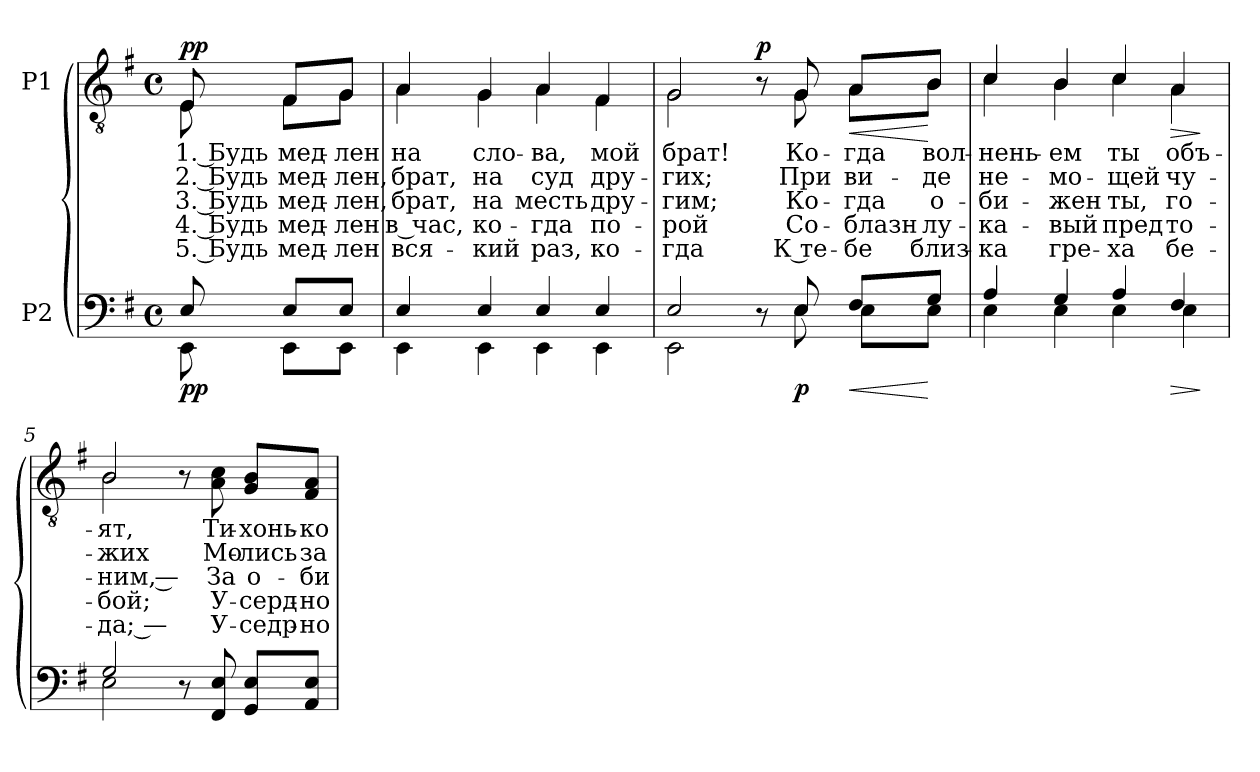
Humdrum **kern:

**kern	**dynam	**kern	**text	**text	**text	**text	**text	**dynam
*part2	*part2	*part1	*part1	*part1	*part1	*part1	*part1	*part1
*staff2	*staff2	*staff1	*staff1	*staff1	*staff1	*staff1	*staff1	*staff1
*I"P2	*	*I"P1	*	*	*	*	*	*
!!LO:PB:g=z
*clefF4	*	*clefGv2	*	*	*	*	*	*
*	*	*ITrd7c12	*	*	*	*	*	*
*k[f#]	*	*k[f#]	*	*	*	*	*	*
*G:	*	*G:	*	*	*	*	*	*
*M4/4	*	*M4/4	*	*	*	*	*	*
*met(c)	*	*met(c)	*	*	*	*	*	*
*MM80	*	*MM80	*	*	*	*	*	*
=1	=1	=1	=1	=1	=1	=1	=1	=1
*^	*	*	*	*	*	*	*	*
!	!	!	!LO:TX:a:B:t=Andante	!	!	!	!	!	!
!	!	!	!	!LO:LY:b:color=#000000	!LO:LY:b:color=#000000	!LO:LY:b:color=#000000	!LO:LY:b:color=#000000	!LO:LY:b:color=#000000	!
*	*	*	*^	*	*	*	*	*	*
8Ei/	8EEi\	pp	8EEi/	8EEi\	1. Будь	2. Будь	3. Будь	4. Будь	5. Будь	pp
!	!	!	!	!	!LO:LY:b:color=#000000	!LO:LY:b:color=#000000	!LO:LY:b:color=#000000	!LO:LY:b:color=#000000	!LO:LY:b:color=#000000	!
8Ei/L	8EEi\L	.	8FF#i/L	8FF#i\L	мед-	мед-	мед-	мед-	мед-	.
!	!	!	!	!	!LO:LY:b:color=#000000	!LO:LY:b:color=#000000	!LO:LY:b:color=#000000	!LO:LY:b:color=#000000	!LO:LY:b:color=#000000	!
8Ei/J	8EEi\J	.	8GGi/J	8GGi\J	-лен	-лен,	-лен,	-лен	-лен	.
=2	=2	=2	=2	=2	=2	=2	=2	=2	=2	=2
!	!	!	!	!	!LO:LY:b:color=#000000	!LO:LY:b:color=#000000	!LO:LY:b:color=#000000	!LO:LY:b:color=#000000	!LO:LY:b:color=#000000	!
4Ei/	4EEi\	.	4AAi/	4AAi\	на	брат,	брат,	в час,	вся-	.
!	!	!	!	!	!LO:LY:b:color=#000000	!LO:LY:b:color=#000000	!LO:LY:b:color=#000000	!LO:LY:b:color=#000000	!LO:LY:b:color=#000000	!
4Ei/	4EEi\	.	4GGi/	4GGi\	сло-	на	на	ко-	-кий	.
!	!	!	!	!	!LO:LY:b:color=#000000	!LO:LY:b:color=#000000	!LO:LY:b:color=#000000	!LO:LY:b:color=#000000	!LO:LY:b:color=#000000	!
4Ei/	4EEi\	.	4AAi/	4AAi\	-ва,	суд	месть	-гда	раз,	.
!	!	!	!	!	!LO:LY:b:color=#000000	!LO:LY:b:color=#000000	!LO:LY:b:color=#000000	!LO:LY:b:color=#000000	!LO:LY:b:color=#000000	!
4Ei/	4EEi\	.	4FF#i/	4FF#i\	мой	дру-	дру-	по-	ко-	.
=3	=3	=3	=3	=3	=3	=3	=3	=3	=3	=3
!	!	!	!	!	!LO:LY:b:color=#000000	!LO:LY:b:color=#000000	!LO:LY:b:color=#000000	!LO:LY:b:color=#000000	!LO:LY:b:color=#000000	!
2Ei/	2EEi\	.	2GGi/	2GGi\	брат!	-гих;	-гим;	-рой	-гда	.
8r	8ryy	.	8r	8ryy	.	.	.	.	.	p
!	!	!	!	!	!LO:LY:b:color=#000000	!LO:LY:b:color=#000000	!LO:LY:b:color=#000000	!LO:LY:b:color=#000000	!LO:LY:b:color=#000000	!
8Ei/	8Ei\	p	8GGi/	8GGi\	Ко-	При	Ко-	Со-	К те-	.
!	!	!LO:HP:b	!	!	!	!	!	!	!	!
!	!	!	!	!	!LO:LY:b:color=#000000	!LO:LY:b:color=#000000	!LO:LY:b:color=#000000	!LO:LY:b:color=#000000	!LO:LY:b:color=#000000	!LO:HP:b
8F#i/L	8Ei\L	<	8AAi/L	8AAi\L	-гда	ви-	-гда	-блазн	-бе	<
!	!	!	!	!	!LO:LY:b:color=#000000	!LO:LY:b:color=#000000	!LO:LY:b:color=#000000	!LO:LY:b:color=#000000	!LO:LY:b:color=#000000	!
8Gi/J	8Ei\J	[	8BBi/J	8BBi\J	вол-	-де	о-	лу-	близ-	[
!!LO:LB:g=z	!!
=4	=4	=4	=4	=4	=4	=4	=4	=4	=4	=4
!	!	!	!	!	!LO:LY:b:color=#000000	!LO:LY:b:color=#000000	!LO:LY:b:color=#000000	!LO:LY:b:color=#000000	!LO:LY:b:color=#000000	!
4Ai/	4Ei\	.	4Ci/	4Ci\	-нень-	не-	-би-	-ка-	-ка	.
!	!	!	!	!	!LO:LY:b:color=#000000	!LO:LY:b:color=#000000	!LO:LY:b:color=#000000	!LO:LY:b:color=#000000	!LO:LY:b:color=#000000	!
4Gi/	4Ei\	.	4BBi/	4BBi\	-ем	-мо-	-жен	-вый	гре-	.
!	!	!	!	!	!LO:LY:b:color=#000000	!LO:LY:b:color=#000000	!LO:LY:b:color=#000000	!LO:LY:b:color=#000000	!LO:LY:b:color=#000000	!
4Ai/	4Ei\	.	4Ci/	4Ci\	ты	-щей	ты,	пред	-ха	.
!	!	!LO:HP:b	!	!	!	!	!	!	!	!
!	!	!	!	!	!LO:LY:b:color=#000000	!LO:LY:b:color=#000000	!LO:LY:b:color=#000000	!LO:LY:b:color=#000000	!LO:LY:b:color=#000000	!LO:HP:b
4F#i/	4Ei\	>	4AAi/	4AAi\	объ-	чу-	го-	то-	бе-	>
*v	*v	*	*	*	*	*	*	*	*	*
*	*	*v	*v	*	*	*	*	*	*
.	]	.	.	.	.	.	.	]
=5	=5	=5	=5	=5	=5	=5	=5	=5
*^	*	*	*	*	*	*	*	*
!	!	!	!	!LO:LY:b:color=#000000	!LO:LY:b:color=#000000	!LO:LY:b:color=#000000	!LO:LY:b:color=#000000	!LO:LY:b:color=#000000	!
*	*	*	*^	*	*	*	*	*	*
2Gi/	2Ei\	.	2BBi/	2BBi\	-ят,	-жих	-ним, —	-бой;	-да; —	.
8r	8ryy	.	8r	2ryy	.	.	.	.	.	.
!	!	!	!	!	!LO:LY:b:color=#000000	!LO:LY:b:color=#000000	!LO:LY:b:color=#000000	!LO:LY:b:color=#000000	!LO:LY:b:color=#000000	!
4.ryy	8FF#i/ 8Ei	.	8AAi\ 8Ci	.	Ти-	Мо-	За	У-	У-	.
!	!	!	!	!	!LO:LY:b:color=#000000	!LO:LY:b:color=#000000	!LO:LY:b:color=#000000	!LO:LY:b:color=#000000	!LO:LY:b:color=#000000	!
.	8GGi/ 8Ei/L	.	8GGi/ 8BBi/L	.	-хонь-	-лись	о-	-серд-	-седр-	.
!	!	!	!	!	!LO:LY:b:color=#000000	!LO:LY:b:color=#000000	!LO:LY:b:color=#000000	!LO:LY:b:color=#000000	!LO:LY:b:color=#000000	!
.	8AAi/ 8Ei/J	.	8FF#i/ 8AAi/J	.	-ко	за	-би-	-но	-но	.
*v	*v	*	*	*	*	*	*	*	*	*
*	*	*v	*v	*	*	*	*	*	*
=	=	=	=	=	=	=	=	=
*-	*-	*-	*-	*-	*-	*-	*-	*-
